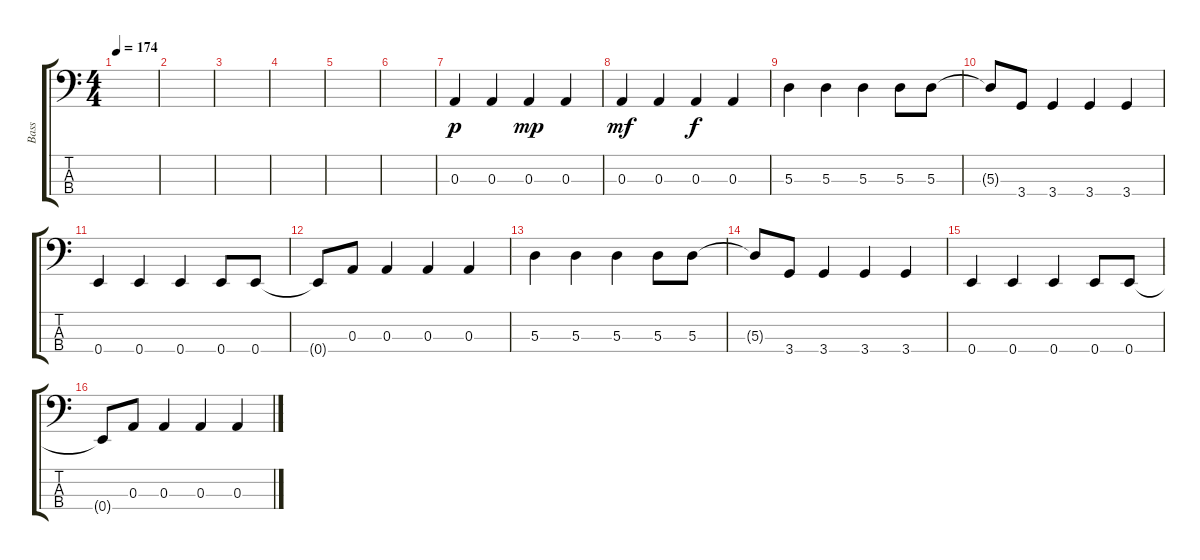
\track ("Bass" "Bass") {instrument electricbassfinger}
\staff {score tabs}
\tuning (G2 D2 A1 E1) {hide}
\ts (4 4)
\tempo 174
\clef f4
\ks c
|
|
|
|
|
|
0.3.4{dy p} 0.3.4 0.3.4{dy mp} 0.3.4 |
0.3.4{dy mf} 0.3.4 0.3.4{dy f} 0.3.4 |
5.3.4{volume 16} 5.3.4 5.3.4 5.3.8 5.3.8 |
5.3{t}.8 3.4.8 3.4.4 3.4.4 3.4.4 |
0.4.4 0.4.4 0.4.4 0.4.8 0.4.8 |
0.4{t}.8 0.3.8 0.3.4 0.3.4 0.3.4 |
5.3.4 5.3.4 5.3.4 5.3.8 5.3.8 |
5.3{t}.8 3.4.8 3.4.4 3.4.4 3.4.4 |
0.4.4 0.4.4 0.4.4 0.4.8 0.4.8 |
0.4{t}.8 0.3.8 0.3.4 0.3.4 0.3.4
